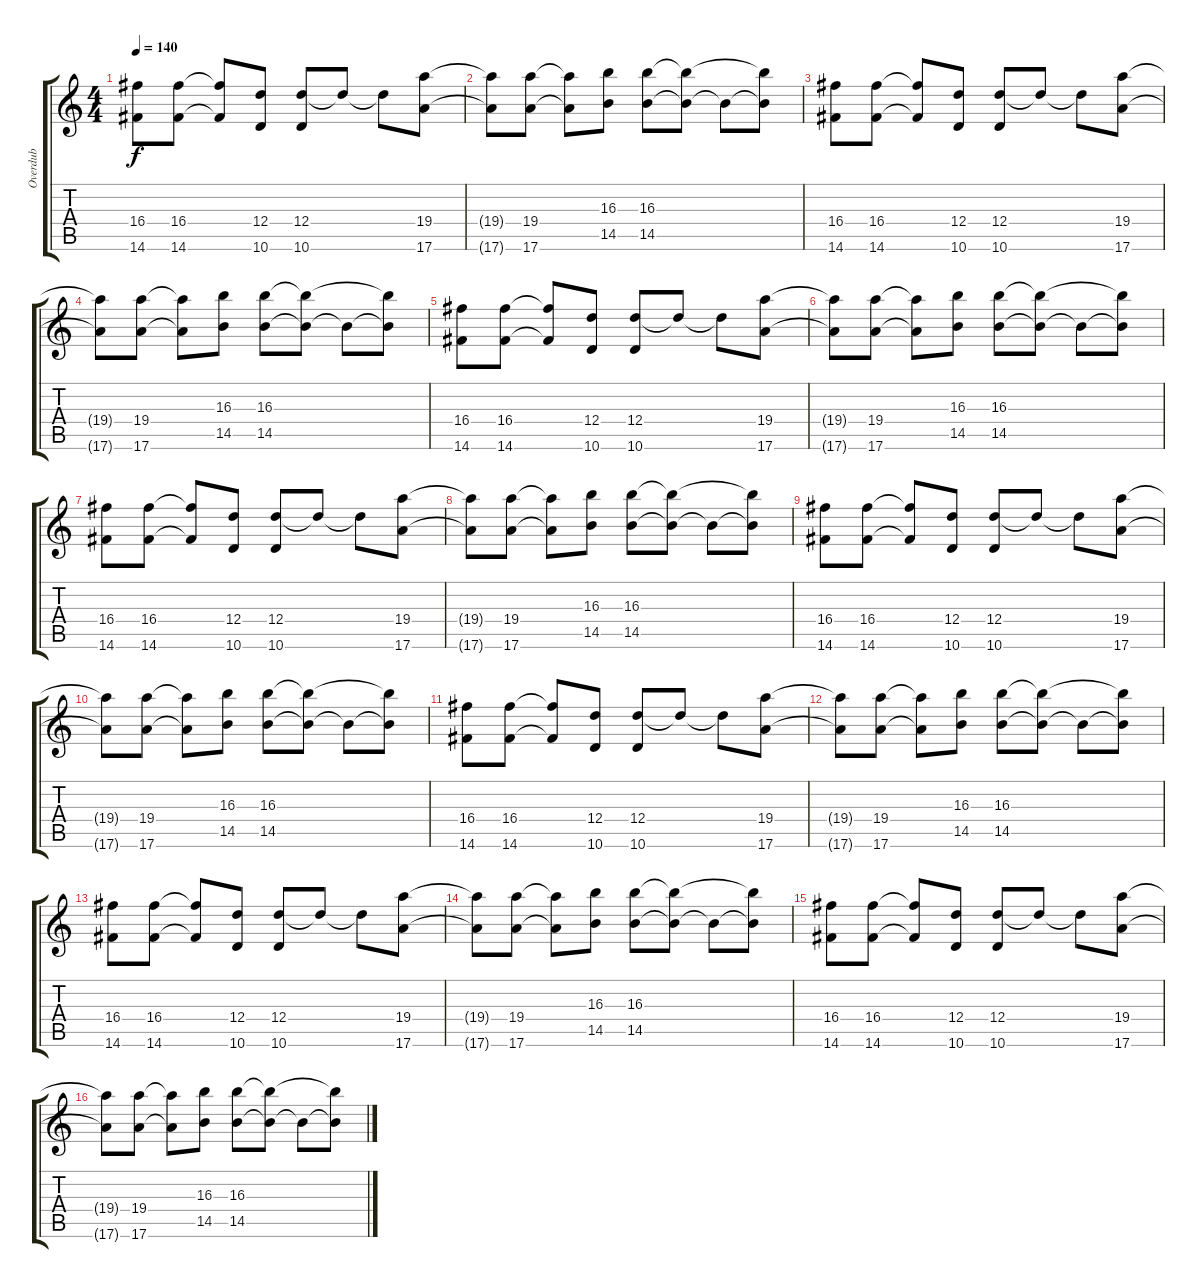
\track ("Overdub" "Overdub") {instrument overdrivenguitar}
\staff {score tabs}
\tuning (E4 B3 G3 D3 A2 E2) {hide}
\ts (4 4)
\tempo 140
\clef g2
\ks c
(16.4 14.6).8{dy f} (16.4 14.6).8 (16.4{t} 14.6{t}).8 (12.4 10.6).8 (12.4 10.6).8 12.4{t}.8 12.4{t}.8 (19.4 17.6).8 |
(19.4{t} 17.6{t}).8 (19.4 17.6).8 (19.4{t} 17.6{t}).8 (16.3 14.5).8 (16.3 14.5).8 (16.3{t} 14.5{t}).8 14.5{t}.8 (16.3{t} 14.5{t}).8 |
(16.4 14.6).8 (16.4 14.6).8 (16.4{t} 14.6{t}).8 (12.4 10.6).8 (12.4 10.6).8 12.4{t}.8 12.4{t}.8 (19.4 17.6).8 |
(19.4{t} 17.6{t}).8 (19.4 17.6).8 (19.4{t} 17.6{t}).8 (16.3 14.5).8 (16.3 14.5).8 (16.3{t} 14.5{t}).8 14.5{t}.8 (16.3{t} 14.5{t}).8 |
(16.4 14.6).8 (16.4 14.6).8 (16.4{t} 14.6{t}).8 (12.4 10.6).8 (12.4 10.6).8 12.4{t}.8 12.4{t}.8 (19.4 17.6).8 |
(19.4{t} 17.6{t}).8 (19.4 17.6).8 (19.4{t} 17.6{t}).8 (16.3 14.5).8 (16.3 14.5).8 (16.3{t} 14.5{t}).8 14.5{t}.8 (16.3{t} 14.5{t}).8 |
(16.4 14.6).8 (16.4 14.6).8 (16.4{t} 14.6{t}).8 (12.4 10.6).8 (12.4 10.6).8 12.4{t}.8 12.4{t}.8 (19.4 17.6).8 |
(19.4{t} 17.6{t}).8 (19.4 17.6).8 (19.4{t} 17.6{t}).8 (16.3 14.5).8 (16.3 14.5).8 (16.3{t} 14.5{t}).8 14.5{t}.8 (16.3{t} 14.5{t}).8 |
(16.4 14.6).8 (16.4 14.6).8 (16.4{t} 14.6{t}).8 (12.4 10.6).8 (12.4 10.6).8 12.4{t}.8 12.4{t}.8 (19.4 17.6).8 |
(19.4{t} 17.6{t}).8 (19.4 17.6).8 (19.4{t} 17.6{t}).8 (16.3 14.5).8 (16.3 14.5).8 (16.3{t} 14.5{t}).8 14.5{t}.8 (16.3{t} 14.5{t}).8 |
(16.4 14.6).8 (16.4 14.6).8 (16.4{t} 14.6{t}).8 (12.4 10.6).8 (12.4 10.6).8 12.4{t}.8 12.4{t}.8 (19.4 17.6).8 |
(19.4{t} 17.6{t}).8 (19.4 17.6).8 (19.4{t} 17.6{t}).8 (16.3 14.5).8 (16.3 14.5).8 (16.3{t} 14.5{t}).8 14.5{t}.8 (16.3{t} 14.5{t}).8 |
(16.4 14.6).8 (16.4 14.6).8 (16.4{t} 14.6{t}).8 (12.4 10.6).8 (12.4 10.6).8 12.4{t}.8 12.4{t}.8 (19.4 17.6).8 |
(19.4{t} 17.6{t}).8 (19.4 17.6).8 (19.4{t} 17.6{t}).8 (16.3 14.5).8 (16.3 14.5).8 (16.3{t} 14.5{t}).8 14.5{t}.8 (16.3{t} 14.5{t}).8 |
(16.4 14.6).8 (16.4 14.6).8 (16.4{t} 14.6{t}).8 (12.4 10.6).8 (12.4 10.6).8 12.4{t}.8 12.4{t}.8 (19.4 17.6).8 |
(19.4{t} 17.6{t}).8 (19.4 17.6).8 (19.4{t} 17.6{t}).8 (16.3 14.5).8 (16.3 14.5).8 (16.3{t} 14.5{t}).8 14.5{t}.8 (16.3{t} 14.5{t}).8
